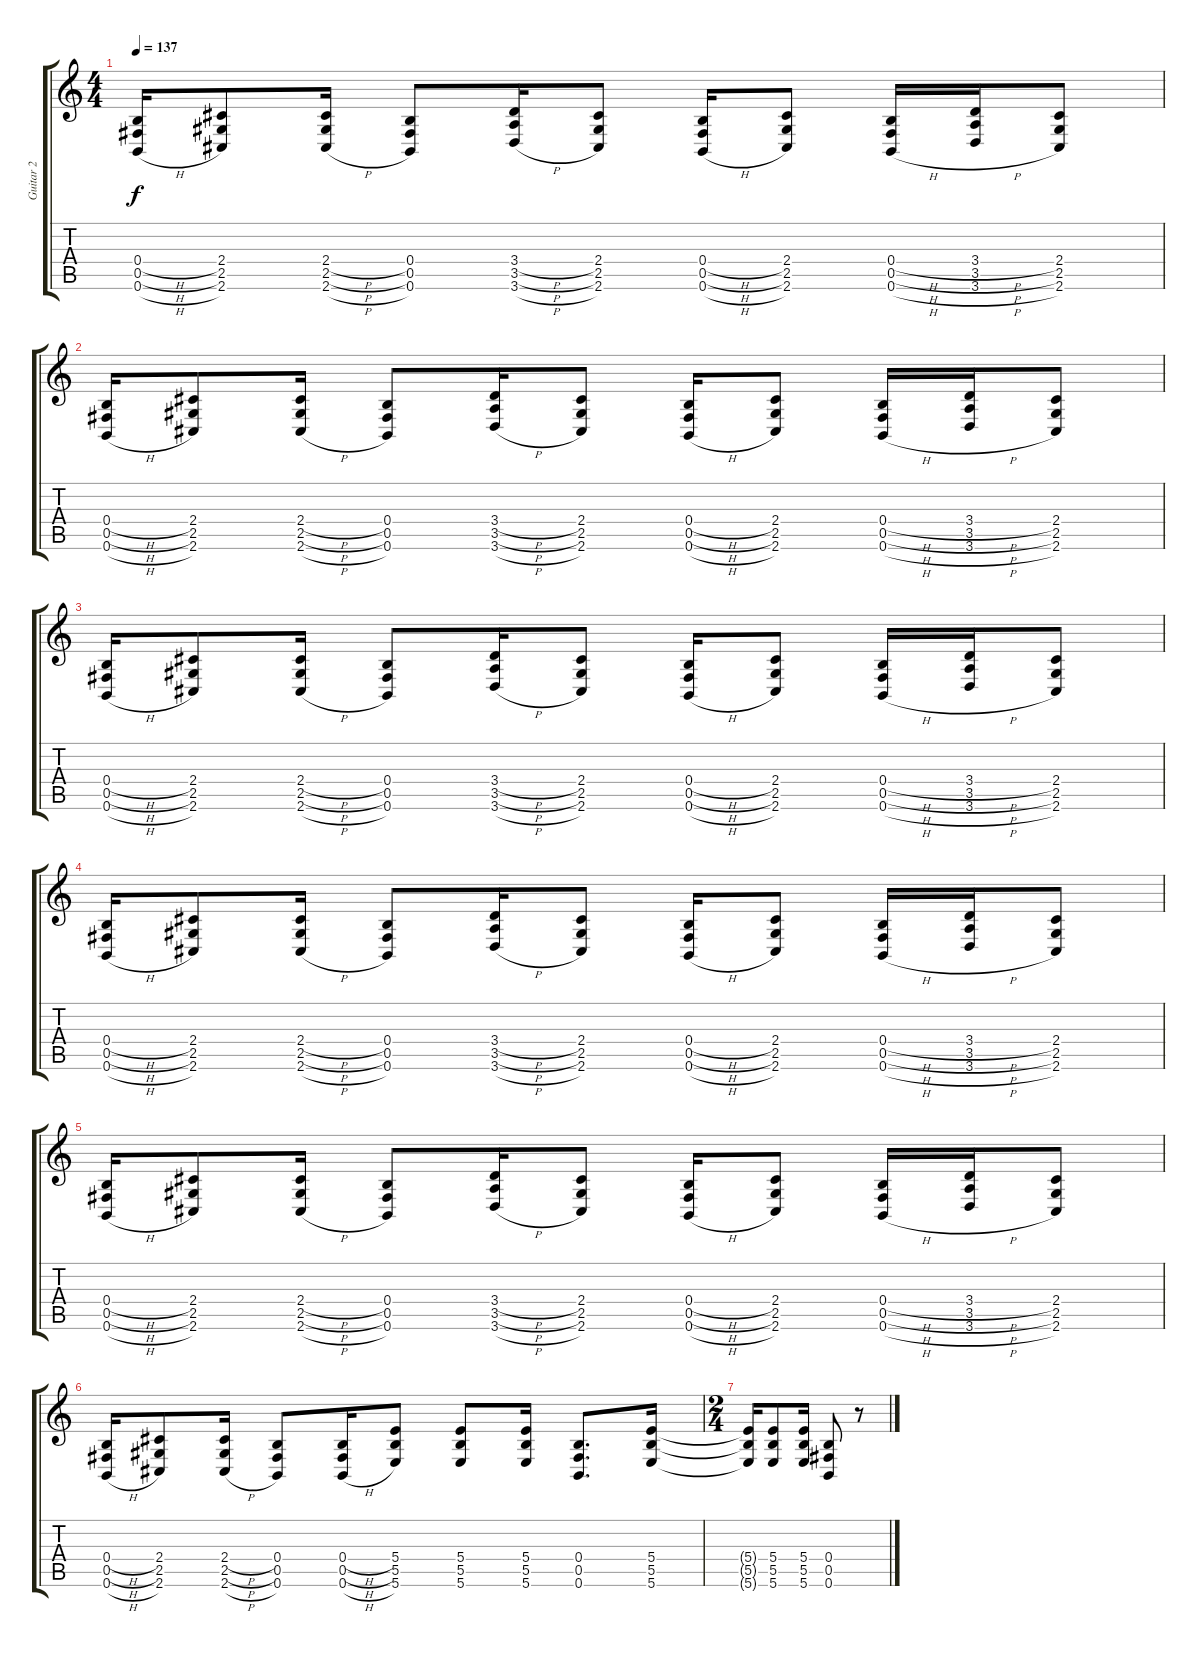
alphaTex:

\track ("Guitar 2" "Guitar 2") {instrument distortionguitar}
\staff {score tabs}
\tuning (Db4 Ab3 E3 B2 Gb2 B1) {hide}
\ts (4 4)
\tempo 137
\clef g2
\ks c
(0.4{h} 0.5{h} 0.6{h}).16{dy f} (2.4 2.5 2.6).8 (2.4{h} 2.5{h} 2.6{h}).16 (0.4 0.5 0.6).8 (3.4{h} 3.5{h} 3.6{h}).16 (2.4 2.5 2.6).8 (0.4{h} 0.5{h} 0.6{h}).16 (2.4 2.5 2.6).8 (0.4{h} 0.5{h} 0.6{h}).16 (3.4{h} 3.5{h} 3.6{h}).16 (2.4 2.5 2.6).8 |
(0.4{h} 0.5{h} 0.6{h}).16 (2.4 2.5 2.6).8 (2.4{h} 2.5{h} 2.6{h}).16 (0.4 0.5 0.6).8 (3.4{h} 3.5{h} 3.6{h}).16 (2.4 2.5 2.6).8 (0.4{h} 0.5{h} 0.6{h}).16 (2.4 2.5 2.6).8 (0.4{h} 0.5{h} 0.6{h}).16 (3.4{h} 3.5{h} 3.6{h}).16 (2.4 2.5 2.6).8 |
(0.4{h} 0.5{h} 0.6{h}).16 (2.4 2.5 2.6).8 (2.4{h} 2.5{h} 2.6{h}).16 (0.4 0.5 0.6).8 (3.4{h} 3.5{h} 3.6{h}).16 (2.4 2.5 2.6).8 (0.4{h} 0.5{h} 0.6{h}).16 (2.4 2.5 2.6).8 (0.4{h} 0.5{h} 0.6{h}).16 (3.4{h} 3.5{h} 3.6{h}).16 (2.4 2.5 2.6).8 |
(0.4{h} 0.5{h} 0.6{h}).16 (2.4 2.5 2.6).8 (2.4{h} 2.5{h} 2.6{h}).16 (0.4 0.5 0.6).8 (3.4{h} 3.5{h} 3.6{h}).16 (2.4 2.5 2.6).8 (0.4{h} 0.5{h} 0.6{h}).16 (2.4 2.5 2.6).8 (0.4{h} 0.5{h} 0.6{h}).16 (3.4{h} 3.5{h} 3.6{h}).16 (2.4 2.5 2.6).8 |
(0.4{h} 0.5{h} 0.6{h}).16 (2.4 2.5 2.6).8 (2.4{h} 2.5{h} 2.6{h}).16 (0.4 0.5 0.6).8 (3.4{h} 3.5{h} 3.6{h}).16 (2.4 2.5 2.6).8 (0.4{h} 0.5{h} 0.6{h}).16 (2.4 2.5 2.6).8 (0.4{h} 0.5{h} 0.6{h}).16 (3.4{h} 3.5{h} 3.6{h}).16 (2.4 2.5 2.6).8 |
(0.4{h} 0.5{h} 0.6{h}).16 (2.4 2.5 2.6).8 (2.4{h} 2.5{h} 2.6{h}).16 (0.4 0.5 0.6).8 (0.4{h} 0.5{h} 0.6{h}).16 (5.4 5.5 5.6).8 (5.4 5.5 5.6).8 (5.4 5.5 5.6).16 (0.4 0.5 0.6).8{d} (5.4 5.5 5.6).16 |
\ts (2 4)
(5.4{t} 5.5{t} 5.6{t}).16 (5.4 5.5 5.6).8 (5.4 5.5 5.6).16 (0.4 0.5 0.6).8 r.8
